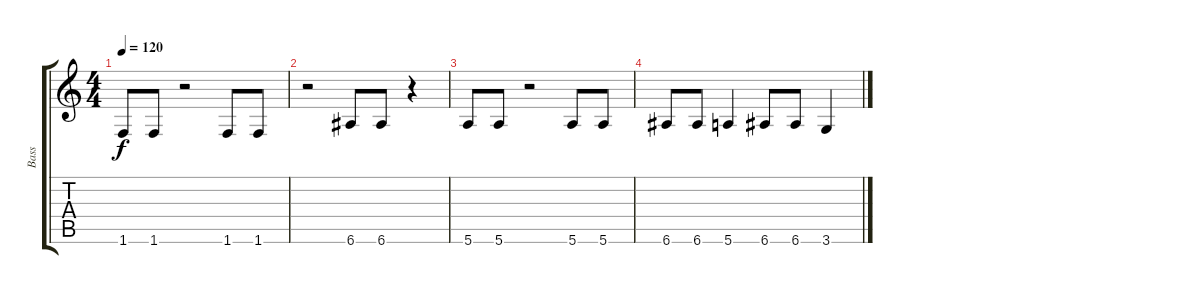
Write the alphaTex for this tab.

\track ("Bass" "Bass") {instrument electricbasspick}
\staff {score tabs}
\tuning (E4 B3 G3 D3 A2 E2) {hide}
\ts (4 4)
\tempo 120
\clef g2
\ks c
1.6.8{dy f} 1.6.8 r.2 1.6.8 1.6.8 |
r.2 6.6.8 6.6.8 r.4 |
5.6.8 5.6.8 r.2 5.6.8 5.6.8 |
6.6.8 6.6.8 5.6.4 6.6.8 6.6.8 3.6.4
